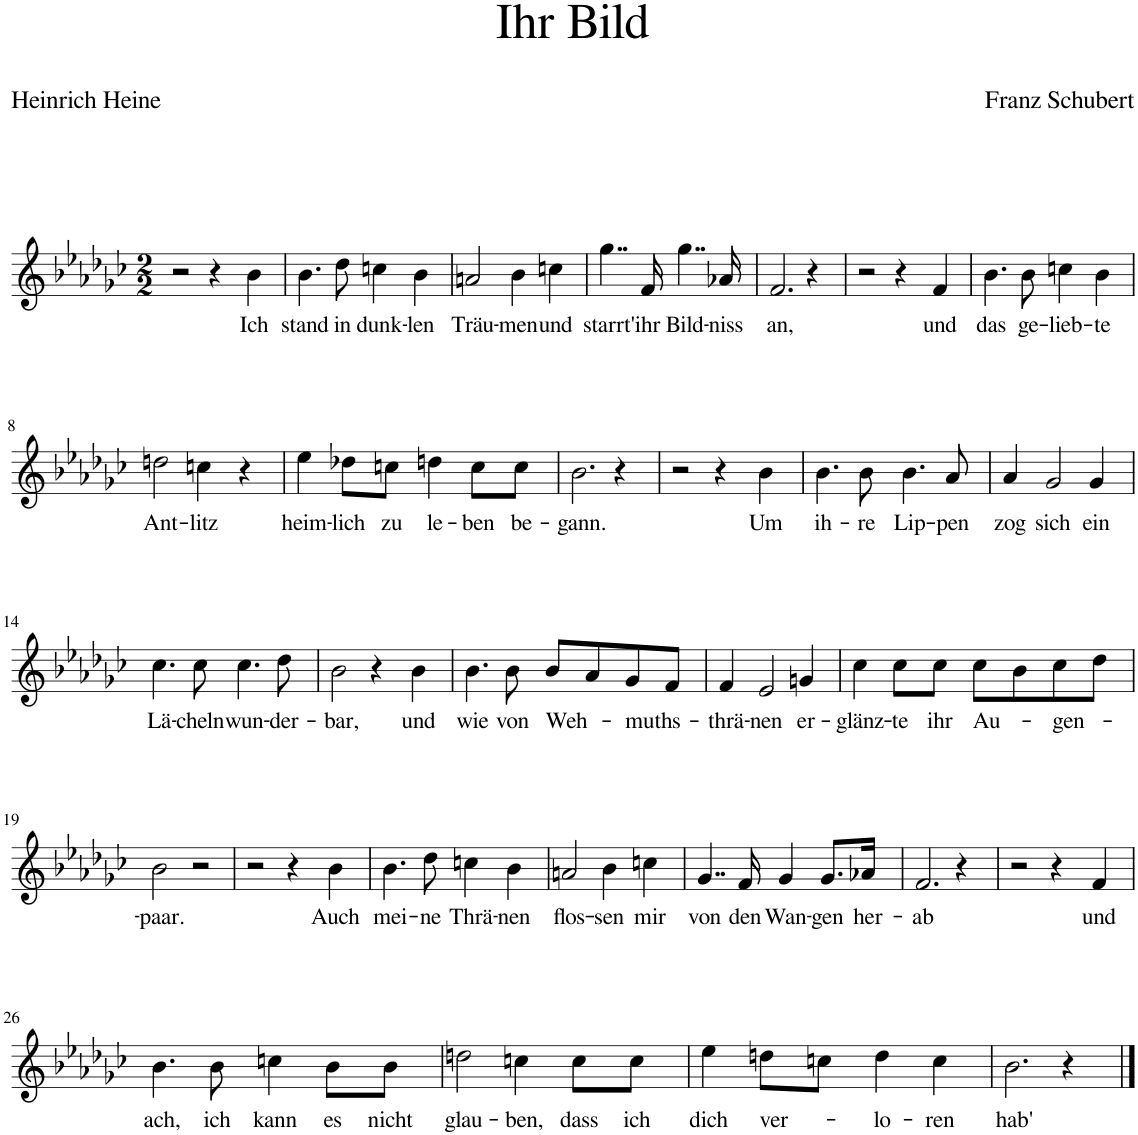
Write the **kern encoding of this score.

**kern	**text
*part1	*part1
*staff1	*staff1
*I"Piano	*
*I'Pno	*
*clefG2	*
*k[b-e-a-d-g-c-]	*
*M2/2	*
=1	=1
2r	.
4r	.
!	!LO:LY:b
4b-\	Ich
=2	=2
!	!LO:LY:b
4.b-\	stand
!	!LO:LY:b
8dd-\	in
!	!LO:LY:b
4ccn\	dunk-
!	!LO:LY:b
4b-\	-len
=3	=3
!	!LO:LY:b
2an/	Träu-
!	!LO:LY:b
4b-\	-men
!	!LO:LY:b
4ccn\	und
=4	=4
!	!LO:LY:b
4..gg-\	starrt'
!	!LO:LY:b
16f/	ihr
!	!LO:LY:b
4..gg-\	Bild-
!	!LO:LY:b
16a-X/	-niss
=5	=5
!	!LO:LY:b
2.f/	an,
4r	.
=6	=6
2r	.
4r	.
!	!LO:LY:b
4f/	und
=7	=7
!	!LO:LY:b
4.b-\	das
!	!LO:LY:b
8b-\	ge-
!	!LO:LY:b
4ccn\	-lieb-
!	!LO:LY:b
4b-\	-te
!!LO:LB:g=z
=8	=8
!	!LO:LY:b
2ddn\	Ant-
!	!LO:LY:b
4ccn\	-litz
4r	.
=9	=9
!	!LO:LY:b
4ee-\	heim-
!	!LO:LY:b
8dd-X\L	-lich
!	!LO:LY:b
8ccn\J	zu
!	!LO:LY:b
4ddn\	le-
!	!LO:LY:b
8cc\L	-ben
!	!LO:LY:b
8cc\J	be-
=10	=10
!	!LO:LY:b
2.b-\	-gann.
4r	.
=11	=11
2r	.
4r	.
!	!LO:LY:b
4b-\	Um
=12	=12
!	!LO:LY:b
4.b-\	ih-
!	!LO:LY:b
8b-\	-re
!	!LO:LY:b
4.b-\	Lip-
!	!LO:LY:b
8a-/	-pen
=13	=13
!	!LO:LY:b
4a-/	zog
!	!LO:LY:b
2g-/	sich
!	!LO:LY:b
4g-/	ein
!!LO:LB:g=z
=14	=14
!	!LO:LY:b
4.cc-\	Lä-
!	!LO:LY:b
8cc-\	-cheln
!	!LO:LY:b
4.cc-\	wun-
!	!LO:LY:b
8dd-\	-der-
=15	=15
!	!LO:LY:b
2b-\	-bar,
4r	.
!	!LO:LY:b
4b-\	und
=16	=16
!	!LO:LY:b
4.b-\	wie
!	!LO:LY:b
8b-\	von
!	!LO:LY:b
8b-/L	Weh-
8a-/	.
!	!LO:LY:b
8g-/	-muths-
8f/J	.
=17	=17
!	!LO:LY:b
4f/	-thrä-
!	!LO:LY:b
2e-/	-nen
!	!LO:LY:b
4gn/	er-
=18	=18
!	!LO:LY:b
4cc-\	-glänz-
!	!LO:LY:b
8cc-\L	-te
!	!LO:LY:b
8cc-\J	ihr
!	!LO:LY:b
8cc-\L	Au-
8b-\	.
!	!LO:LY:b
8cc-\	-gen-
8dd-\J	.
!!LO:LB:g=z
=19	=19
!	!LO:LY:b
2b-\	-paar.
2r	.
=20	=20
2r	.
4r	.
!	!LO:LY:b
4b-\	Auch
=21	=21
!	!LO:LY:b
4.b-\	mei-
!	!LO:LY:b
8dd-\	-ne
!	!LO:LY:b
4ccn\	Thrä-
!	!LO:LY:b
4b-\	-nen
=22	=22
!	!LO:LY:b
2an/	flos-
!	!LO:LY:b
4b-\	-sen
!	!LO:LY:b
4ccn\	mir
=23	=23
!	!LO:LY:b
4..g-/	von
!	!LO:LY:b
16f/	den
!	!LO:LY:b
4g-/	Wan-
!	!LO:LY:b
8.g-/L	-gen
!	!LO:LY:b
16a-X/Jk	her-
=24	=24
!	!LO:LY:b
2.f/	-ab
4r	.
=25	=25
2r	.
4r	.
!	!LO:LY:b
4f/	und
!!LO:LB:g=z
=26	=26
!	!LO:LY:b
4.b-\	ach,
!	!LO:LY:b
8b-\	ich
!	!LO:LY:b
4ccn\	kann
!	!LO:LY:b
8b-\L	es
!	!LO:LY:b
8b-\J	nicht
=27	=27
!	!LO:LY:b
2ddn\	glau-
!	!LO:LY:b
4ccn\	-ben,
!	!LO:LY:b
8cc\L	dass
!	!LO:LY:b
8cc\J	ich
=28	=28
!	!LO:LY:b
4ee-\	dich
!	!LO:LY:b
8ddn\L	ver-
8ccn\J	.
!	!LO:LY:b
4dd\	-lo-
!	!LO:LY:b
4cc\	-ren
=29	=29
!	!LO:LY:b
2.b-\	hab'
4r	.
==	==
*-	*-
